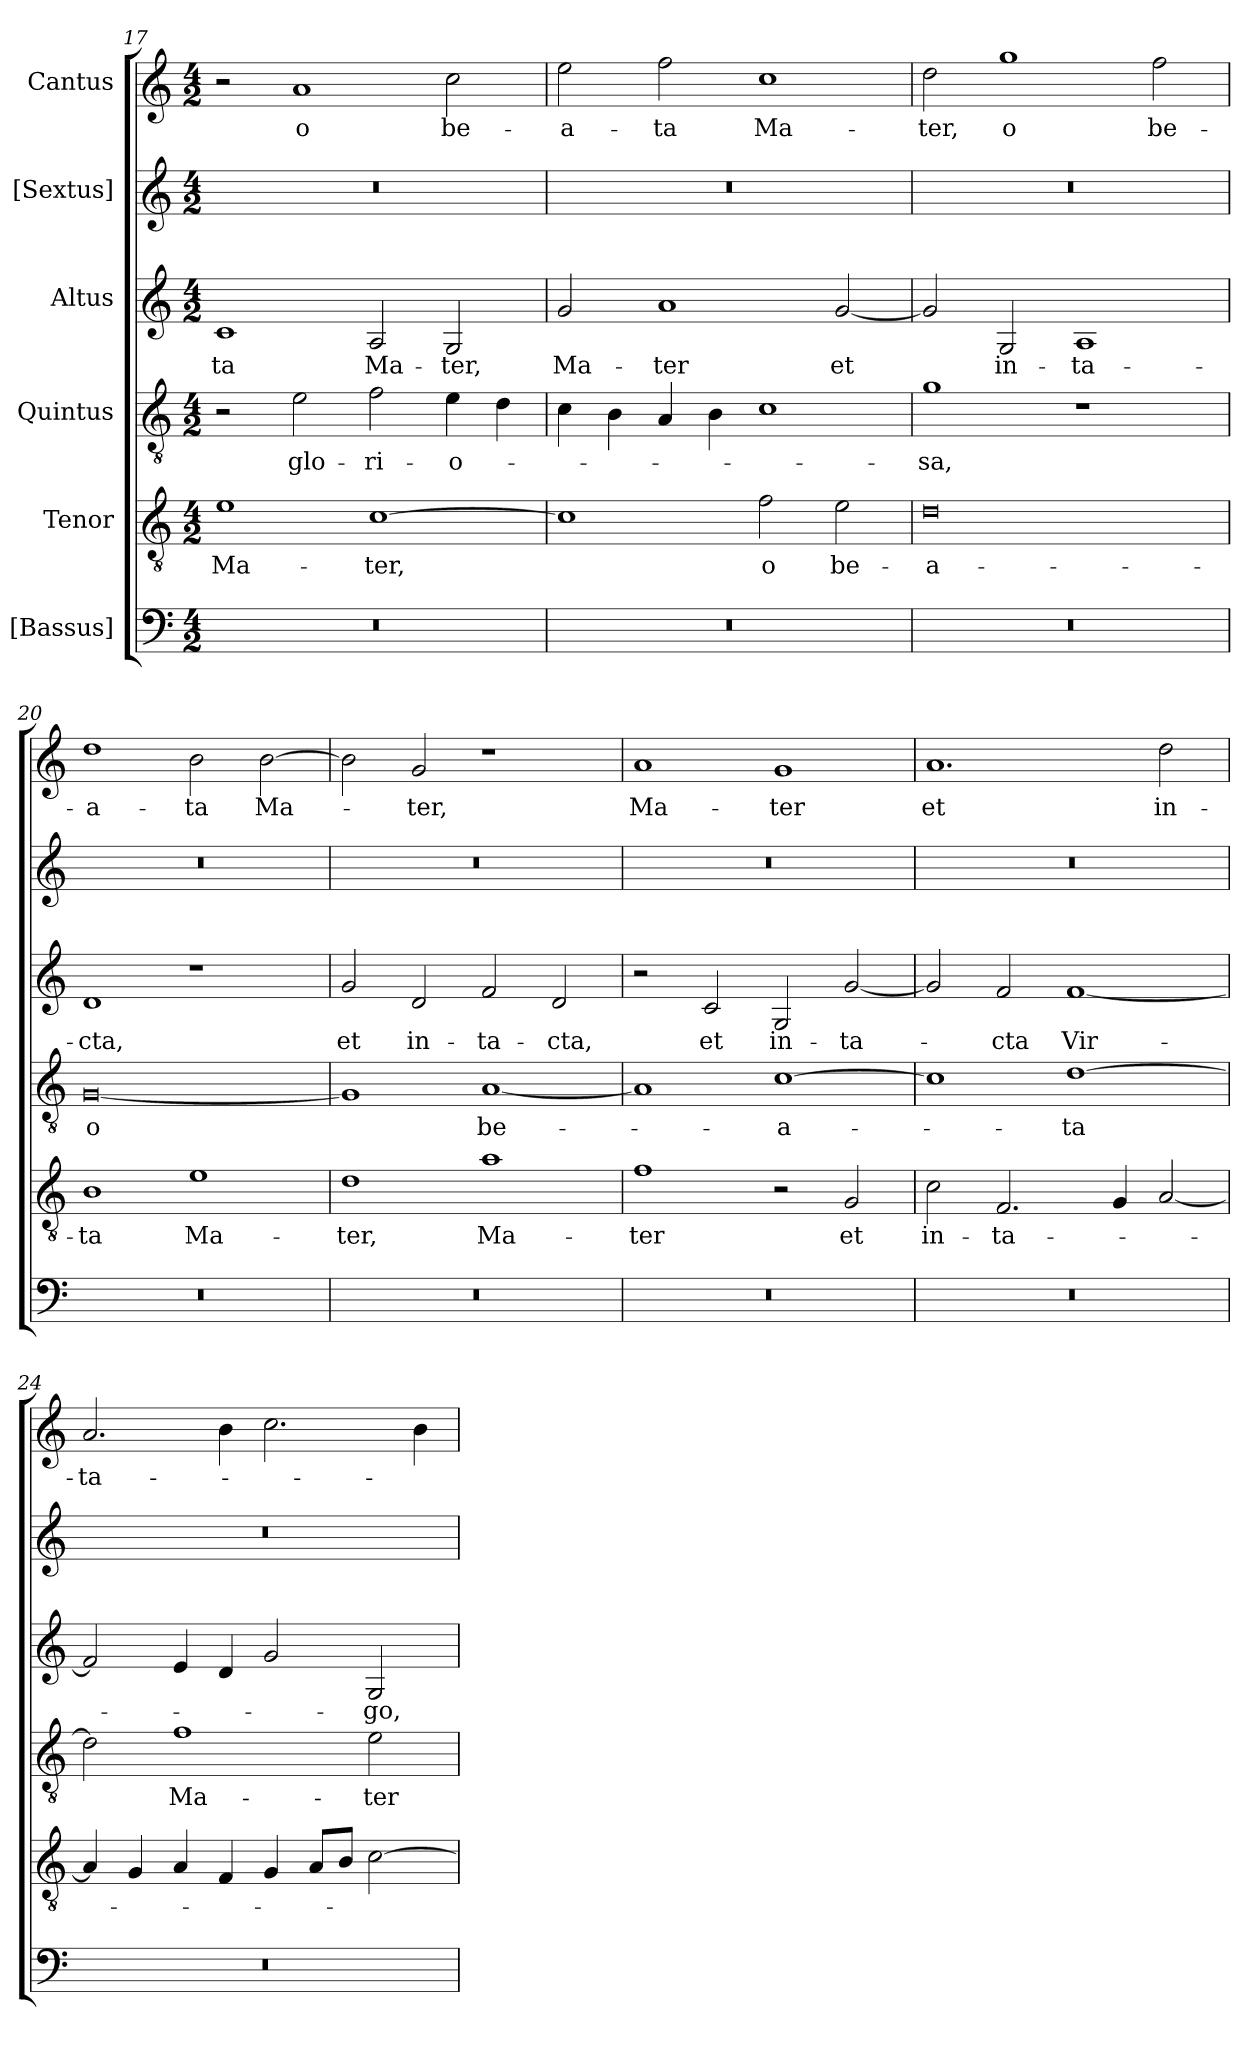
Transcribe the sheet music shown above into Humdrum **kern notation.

**kern	**kern	**text	**kern	**text	**kern	**text	**kern	**kern	**text
*part6	*part5	*part5	*part4	*part4	*part3	*part3	*part2	*part1	*part1
*staff6	*staff5	*staff5	*staff4	*staff4	*staff3	*staff3	*staff2	*staff1	*staff1
*I"[Bassus]	*I"Tenor	*	*I"Quintus	*	*I"Altus	*	*I"[Sextus]	*I"Cantus	*
*clefF4	*clefGv2	*	*clefGv2	*	*clefG2	*	*clefG2	*clefG2	*
*k[]	*k[]	*	*k[]	*	*k[]	*	*k[]	*k[]	*
*C:	*C:	*	*C:	*	*C:	*	*C:	*C:	*
*M4/2	*M4/2	*	*M4/2	*	*M4/2	*	*M4/2	*M4/2	*
=17	=17	=17	=17	=17	=17	=17	=17	=17	=17
0r	1e\	Ma-	2r	.	1c/	-ta	0r	2r	.
.	.	.	2e\	glo-	.	.	.	1a/	o
.	[1c\	-ter,	2f\	-ri-	2A/	Ma-	.	.	.
.	.	.	4e\	-o-	2G/	-ter,	.	2cc\	be-
.	.	.	4d\	.	.	.	.	.	.
=18	=18	=18	=18	=18	=18	=18	=18	=18	=18
0r	1c\]	.	4c\	.	2g/	Ma-	0r	2ee\	-a-
.	.	.	4B\	.	.	.	.	.	.
.	.	.	4A/	.	1a/	-ter	.	2ff\	-ta
.	.	.	4B\	.	.	.	.	.	.
.	2f\	o	1c\	.	.	.	.	1cc\	Ma-
.	2e\	be-	.	.	[2g/	et	.	.	.
=19	=19	=19	=19	=19	=19	=19	=19	=19	=19
0r	0d\	-a-	1g\	-sa,	2g/]	.	0r	2dd\	-ter,
.	.	.	.	.	2G/	in-	.	1gg\	o
.	.	.	1r	.	1A/	-ta-	.	.	.
.	.	.	.	.	.	.	.	2ff\	be-
=20	=20	=20	=20	=20	=20	=20	=20	=20	=20
0r	1B\	-ta	[0G/	o	1d/	-cta,	0r	1dd\	-a-
.	1e\	Ma-	.	.	1r	.	.	2b\	-ta
.	.	.	.	.	.	.	.	[2b\	Ma-
=21	=21	=21	=21	=21	=21	=21	=21	=21	=21
0r	1d\	-ter,	1G/]	.	2g/	et	0r	2b\]	.
.	.	.	.	.	2d/	in-	.	2g/	-ter,
.	1a\	Ma-	[1A/	be-	2f/	-ta-	.	1r	.
.	.	.	.	.	2d/	-cta,	.	.	.
=22	=22	=22	=22	=22	=22	=22	=22	=22	=22
0r	1f\	-ter	1A/]	.	2r	.	0r	1a/	Ma-
.	.	.	.	.	2c/	et	.	.	.
.	2r	.	[1c\	-a-	2G/	in-	.	1g/	-ter
.	2G/	et	.	.	[2g/	-ta-	.	.	.
=23	=23	=23	=23	=23	=23	=23	=23	=23	=23
0r	2c\	in-	1c\]	.	2g/]	.	0r	1.a/	et
.	2.F/	-ta-	.	.	2f/	-cta	.	.	.
.	.	.	[1d\	-ta	[1f/	Vir-	.	.	.
.	4G/	.	.	.	.	.	.	.	.
.	[2A/	.	.	.	.	.	.	2dd\	in-
=24	=24	=24	=24	=24	=24	=24	=24	=24	=24
0r	4A/]	.	2d\]	.	2f/]	.	0r	2.a/	-ta-
.	4G/	.	.	.	.	.	.	.	.
.	4A/	.	1f\	Ma-	4e/	.	.	.	.
.	4F/	.	.	.	4d/	.	.	4b\	.
.	4G/	.	.	.	2g/	.	.	2.cc\	.
.	8A/L	.	.	.	.	.	.	.	.
.	8B/J	.	.	.	.	.	.	.	.
.	[2c\	.	2e\	-ter	2G/	-go,	.	.	.
.	.	.	.	.	.	.	.	4b\	.
=	=	=	=	=	=	=	=	=	=
*-	*-	*-	*-	*-	*-	*-	*-	*-	*-
